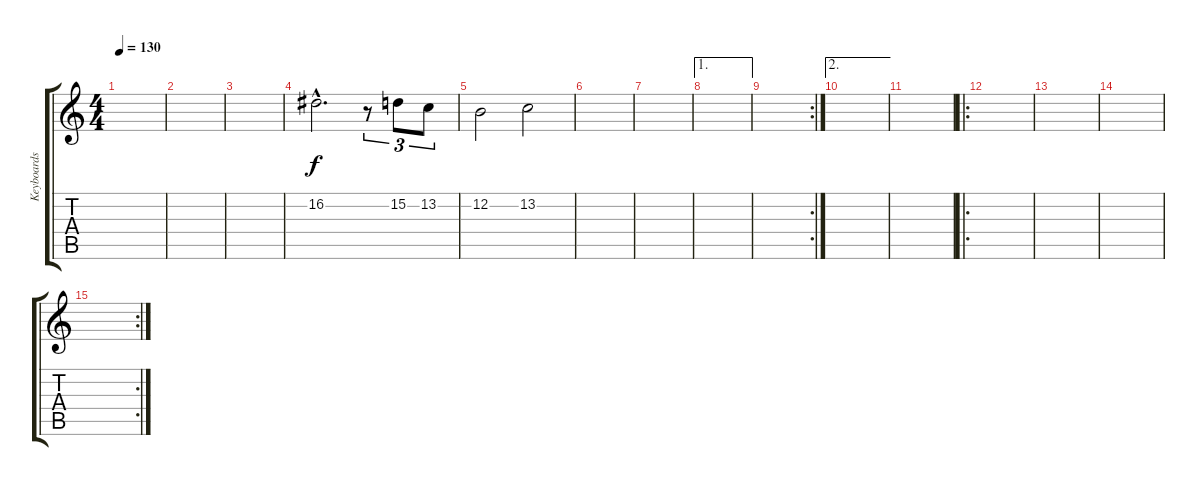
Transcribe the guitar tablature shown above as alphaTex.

\track ("Keyboards" "Keyboards") {instrument brasssection}
\staff {score tabs}
\tuning (E4 B3 G3 D3 A2 E2) {hide}
\ts (4 4)
\tempo 130
\clef g2
\ks c
|
|
|
16.2{hac}.2{d} r.8{tu (3 2)} 15.2.8{tu (3 2)} 13.2.8{tu (3 2)} |
12.2.2 13.2.2 |
|
|
\ae 1
|
\rc 2
|
\ae 2
|
|
\ro
|
|
|
\rc 2
